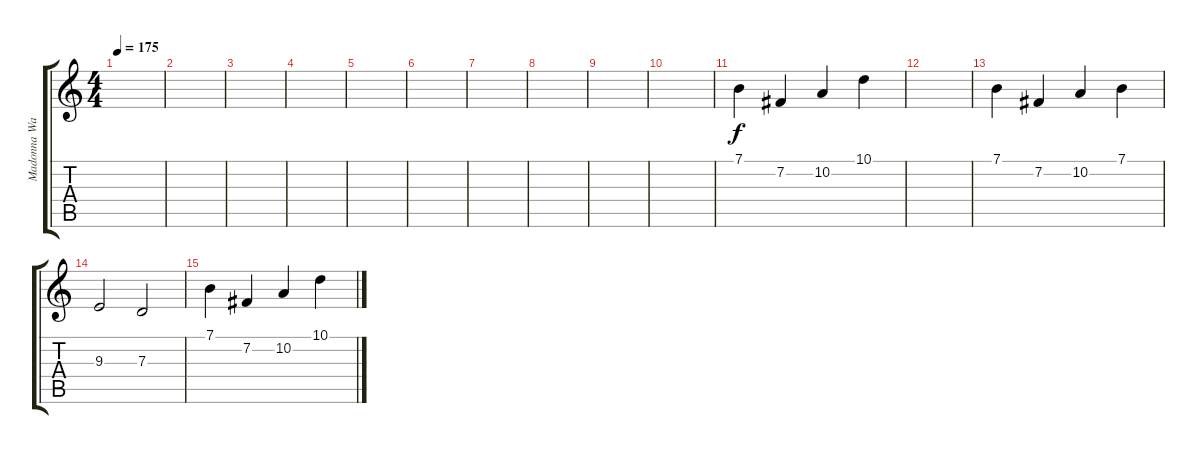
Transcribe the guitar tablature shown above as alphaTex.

\track ("Madonna Wayne Gacy" "Madonna Wa") {instrument tremolostrings}
\staff {score tabs}
\tuning (E4 B3 G3 D3 A2 E2) {hide}
\ts (4 4)
\tempo 175
\clef g2
\ks c
|
|
|
|
|
|
|
|
|
|
7.1.4 7.2.4 10.2.4 10.1.4 |
|
7.1.4 7.2.4 10.2.4 7.1.4 |
9.3.2 7.3.2 |
7.1.4 7.2.4 10.2.4 10.1.4
